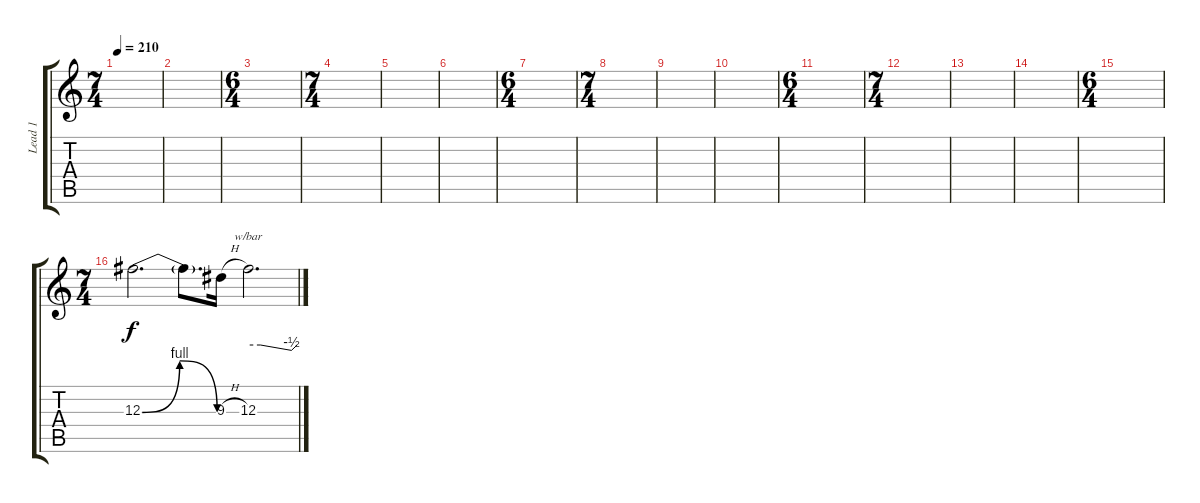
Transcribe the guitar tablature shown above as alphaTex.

\track ("Lead 1" "Lead 1") {instrument overdrivenguitar}
\staff {score tabs}
\tuning (Eb4 Bb3 Gb3 Db3 Ab2 Eb2) {hide}
\ts (7 4)
\tempo 210
\clef g2
\ks c
|
|
\ts (6 4)
|
\ts (7 4)
|
|
|
\ts (6 4)
|
\ts (7 4)
|
|
|
\ts (6 4)
|
\ts (7 4)
|
|
|
\ts (6 4)
|
\ts (7 4)
12.3{be (bendrelease 0 0 15 4 40 4 60 0)}.2{d} 12.3{t}.8{d} 9.3{h}.16 12.3.2{d tbe (custom default 0 0 15 0 53 -2 60 0)}
